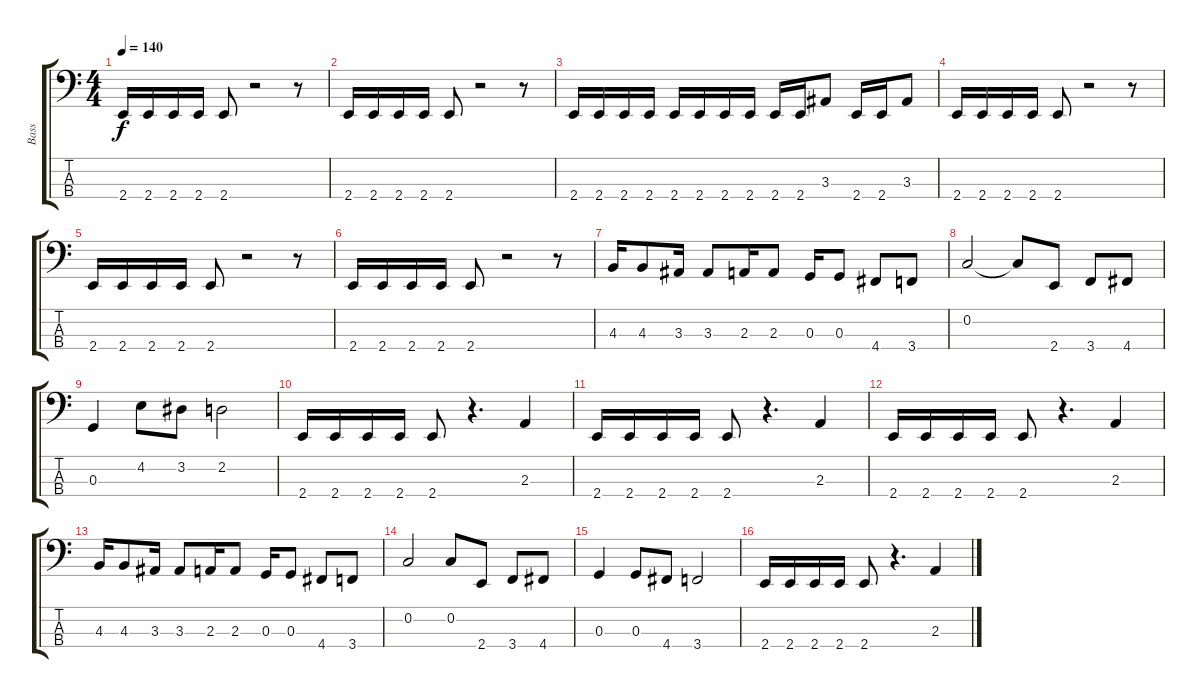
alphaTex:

\track ("Bass" "Bass") {instrument electricbasspick}
\staff {score tabs}
\tuning (F2 C2 G1 D1) {hide}
\ts (4 4)
\tempo 140
\clef f4
\ks c
2.4.16{dy f} 2.4.16 2.4.16 2.4.16 2.4.8 r.2 r.8 |
2.4.16 2.4.16 2.4.16 2.4.16 2.4.8 r.2 r.8 |
2.4.16 2.4.16 2.4.16 2.4.16 2.4.16 2.4.16 2.4.16 2.4.16 2.4.16 2.4.16 3.3.8 2.4.16 2.4.16 3.3.8 |
2.4.16 2.4.16 2.4.16 2.4.16 2.4.8 r.2 r.8 |
2.4.16 2.4.16 2.4.16 2.4.16 2.4.8 r.2 r.8 |
2.4.16 2.4.16 2.4.16 2.4.16 2.4.8 r.2 r.8 |
4.3.16 4.3.8 3.3.16 3.3.8 2.3.16 2.3.8 0.3.16 0.3.8 4.4.8 3.4.8 |
0.2.2 0.2{t}.8 2.4.8 3.4.8 4.4.8 |
0.3.4 4.2.8 3.2.8 2.2.2 |
2.4.16 2.4.16 2.4.16 2.4.16 2.4.8 r.4{d} 2.3.4 |
2.4.16 2.4.16 2.4.16 2.4.16 2.4.8 r.4{d} 2.3.4 |
2.4.16 2.4.16 2.4.16 2.4.16 2.4.8 r.4{d} 2.3.4 |
4.3.16 4.3.8 3.3.16 3.3.8 2.3.16 2.3.8 0.3.16 0.3.8 4.4.8 3.4.8 |
0.2.2 0.2.8 2.4.8 3.4.8 4.4.8 |
0.3.4 0.3.8 4.4.8 3.4.2 |
2.4.16 2.4.16 2.4.16 2.4.16 2.4.8 r.4{d} 2.3.4
